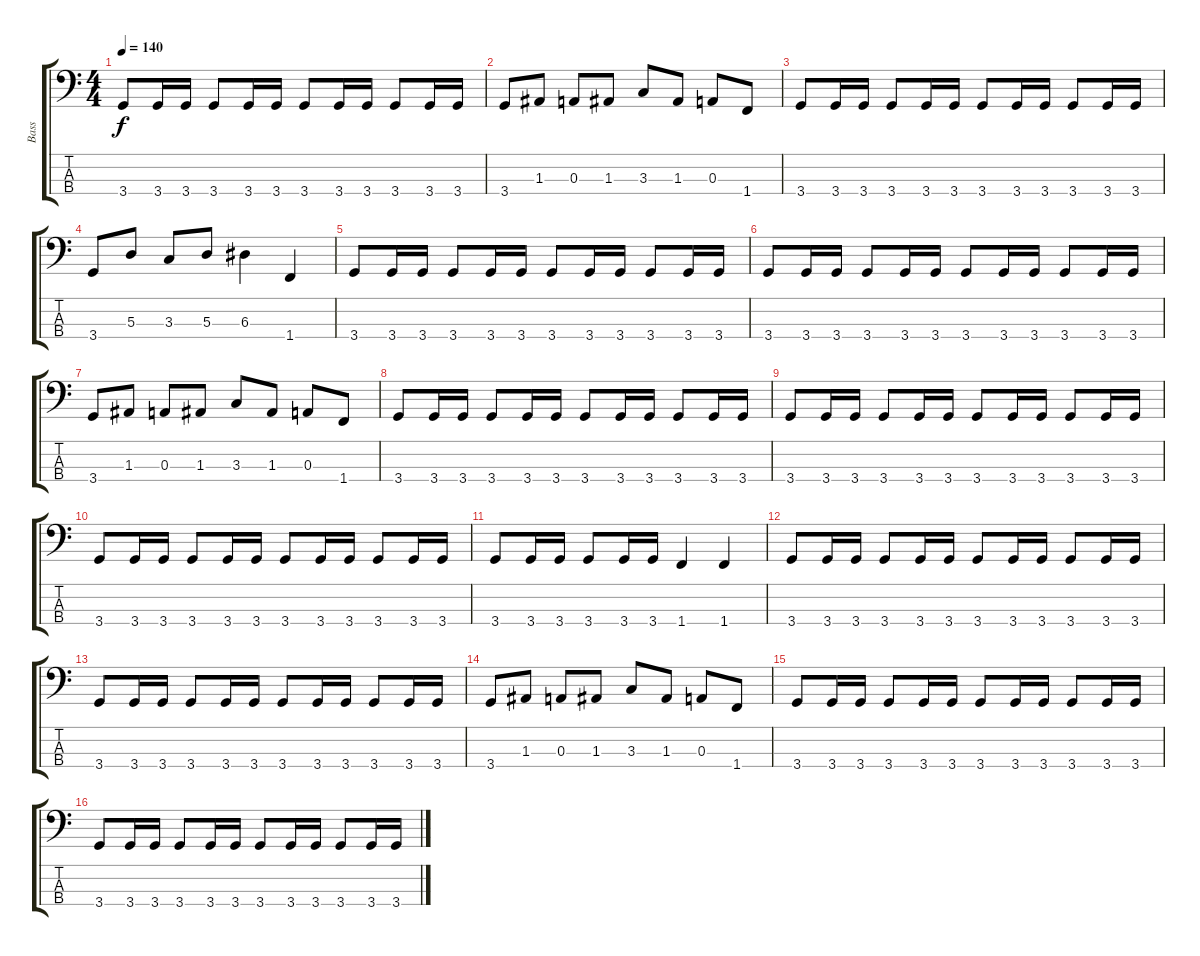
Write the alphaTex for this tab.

\track ("Bass" "Bass") {instrument electricbasspick}
\staff {score tabs}
\tuning (G2 D2 A1 E1) {hide}
\ts (4 4)
\tempo 140
\clef f4
\ks c
3.4.8{dy f} 3.4.16 3.4.16 3.4.8 3.4.16 3.4.16 3.4.8 3.4.16 3.4.16 3.4.8 3.4.16 3.4.16 |
3.4.8 1.3.8 0.3.8 1.3.8 3.3.8 1.3.8 0.3.8 1.4.8 |
3.4.8 3.4.16 3.4.16 3.4.8 3.4.16 3.4.16 3.4.8 3.4.16 3.4.16 3.4.8 3.4.16 3.4.16 |
3.4.8 5.3.8 3.3.8 5.3.8 6.3.4 1.4.4 |
3.4.8 3.4.16 3.4.16 3.4.8 3.4.16 3.4.16 3.4.8 3.4.16 3.4.16 3.4.8 3.4.16 3.4.16 |
3.4.8 3.4.16 3.4.16 3.4.8 3.4.16 3.4.16 3.4.8 3.4.16 3.4.16 3.4.8 3.4.16 3.4.16 |
3.4.8 1.3.8 0.3.8 1.3.8 3.3.8 1.3.8 0.3.8 1.4.8 |
3.4.8 3.4.16 3.4.16 3.4.8 3.4.16 3.4.16 3.4.8 3.4.16 3.4.16 3.4.8 3.4.16 3.4.16 |
3.4.8 3.4.16 3.4.16 3.4.8 3.4.16 3.4.16 3.4.8 3.4.16 3.4.16 3.4.8 3.4.16 3.4.16 |
3.4.8 3.4.16 3.4.16 3.4.8 3.4.16 3.4.16 3.4.8 3.4.16 3.4.16 3.4.8 3.4.16 3.4.16 |
3.4.8 3.4.16 3.4.16 3.4.8 3.4.16 3.4.16 1.4.4 1.4.4 |
3.4.8 3.4.16 3.4.16 3.4.8 3.4.16 3.4.16 3.4.8 3.4.16 3.4.16 3.4.8 3.4.16 3.4.16 |
3.4.8 3.4.16 3.4.16 3.4.8 3.4.16 3.4.16 3.4.8 3.4.16 3.4.16 3.4.8 3.4.16 3.4.16 |
3.4.8 1.3.8 0.3.8 1.3.8 3.3.8 1.3.8 0.3.8 1.4.8 |
3.4.8 3.4.16 3.4.16 3.4.8 3.4.16 3.4.16 3.4.8 3.4.16 3.4.16 3.4.8 3.4.16 3.4.16 |
3.4.8 3.4.16 3.4.16 3.4.8 3.4.16 3.4.16 3.4.8 3.4.16 3.4.16 3.4.8 3.4.16 3.4.16
